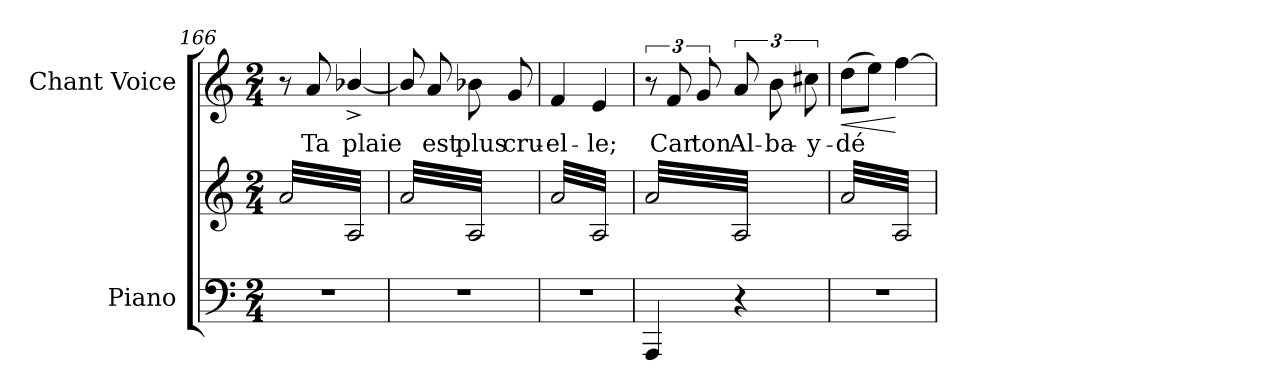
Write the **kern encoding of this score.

**kern	**kern	**kern	**text	**dynam
*part2	*part2	*part1	*part1	*part1
*staff3	*staff2	*staff1	*staff1	*staff1
*I"Piano	*	*I"Chant Voice	*	*
*I'Pno	*	*	*	*
*clefF4	*clefG2	*clefG2	*	*
*k[]	*k[]	*k[]	*	*
*M2/4	*M2/4	*M2/4	*	*
=166	=166	=166	=166	=166
*	*tremolo	*	*	*
2r	32a/LLL	8r	.	.
.	32A/	.	.	.
.	32a/	.	.	.
.	32A/	.	.	.
.	32a/	8a/	Ta	.
.	32A/	.	.	.
.	32a/	.	.	.
.	32A/	.	.	.
.	32a/	[4b-X^>/	plaie	.
.	32A/	.	.	.
.	32a/	.	.	.
.	32A/	.	.	.
.	32a/	.	.	.
.	32A/	.	.	.
.	32a/	.	.	.
.	32A/JJJ	.	.	.
=167	=167	=167	=167	=167
2r	32a/LLL	8b-/]	.	.
.	32A/	.	.	.
.	32a/	.	.	.
.	32A/	.	.	.
.	32a/	8a/	est	.
.	32A/	.	.	.
.	32a/	.	.	.
.	32A/	.	.	.
.	32a/	8b-X\	plus	.
.	32A/	.	.	.
.	32a/	.	.	.
.	32A/	.	.	.
.	32a/	8g/	cru-	.
.	32A/	.	.	.
.	32a/	.	.	.
.	32A/JJJ	.	.	.
=168	=168	=168	=168	=168
2r	32a/LLL	4f/	-el-	.
.	32A/	.	.	.
.	32a/	.	.	.
.	32A/	.	.	.
.	32a/	.	.	.
.	32A/	.	.	.
.	32a/	.	.	.
.	32A/	.	.	.
.	32a/	4e/	-le;	.
.	32A/	.	.	.
.	32a/	.	.	.
.	32A/	.	.	.
.	32a/	.	.	.
.	32A/	.	.	.
.	32a/	.	.	.
.	32A/JJJ	.	.	.
=169	=169	=169	=169	=169
4AAA/	32a/LLL	12r	.	.
.	32A/	.	.	.
.	32a/	.	.	.
.	.	12f/	Car	.
.	32A/	.	.	.
.	32a/	.	.	.
.	32A/	.	.	.
.	.	12g/	ton	.
.	32a/	.	.	.
.	32A/	.	.	.
4r	32a/	12a/	Al-	.
.	32A/	.	.	.
.	32a/	.	.	.
.	.	12b\	-ba-	.
.	32A/	.	.	.
.	32a/	.	.	.
.	32A/	.	.	.
.	.	12cc#X\	-y-	.
.	32a/	.	.	.
.	32A/JJJ	.	.	.
=170	=170	=170	=170	=170
!	!	!	!	!LO:HP:b
2r	32a/LLL	(8dd\L	-dé	<
.	32A/	.	.	.
.	32a/	.	.	.
.	32A/	.	.	.
.	32a/	8ee\J)	.	.
.	32A/	.	.	.
.	32a/	.	.	.
.	32A/	.	.	.
.	32a/	[4ff\	.	[
.	32A/	.	.	.
.	32a/	.	.	.
.	32A/	.	.	.
.	32a/	.	.	.
.	32A/	.	.	.
.	32a/	.	.	.
.	32A/JJJ	.	.	.
*	*Xtremolo	*	*	*
.	.	.	.	.
.	.	.	.	.
.	.	.	.	.
.	.	.	.	.
.	.	.	.	.
.	.	.	.	.
.	.	.	.	.
.	.	.	.	.
=	=	=	=	=
*-	*-	*-	*-	*-
